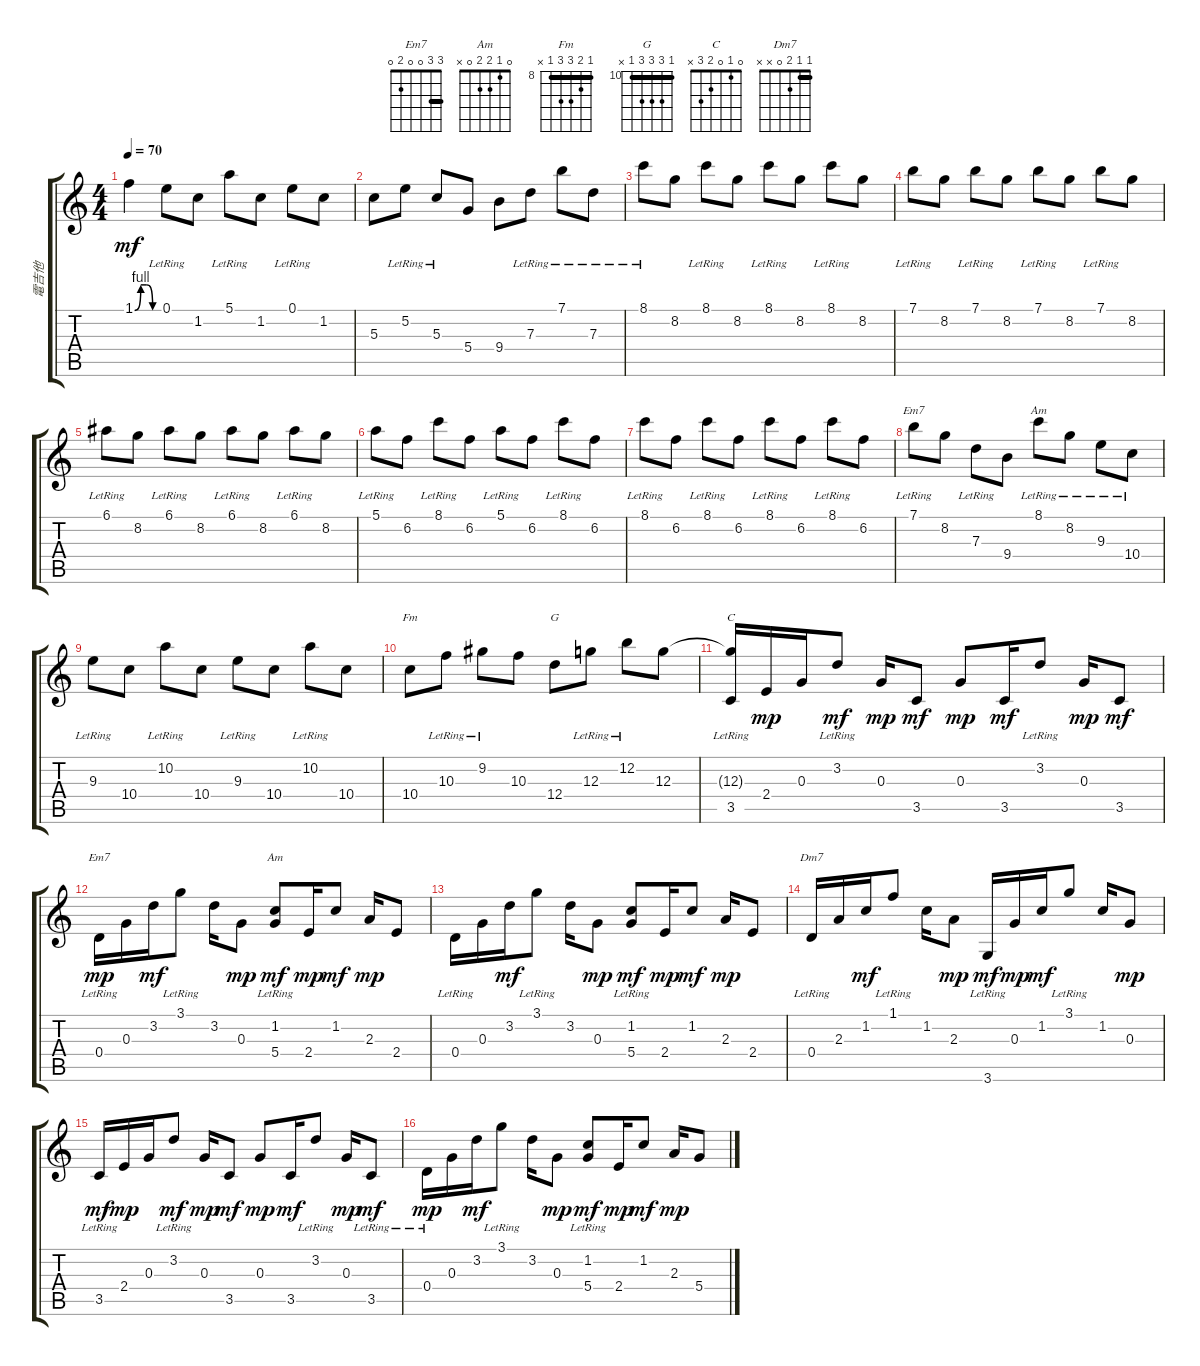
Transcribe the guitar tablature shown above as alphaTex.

\track ("電吉他" "電吉他") {instrument overdrivenguitar}
\staff {score tabs}
\tuning (E4 B3 G3 D3 A2 E2) {hide}
\chord ("Em7" 7 8 7 9 7 x) {firstfret 7 barre 7}
\chord ("Am" 8 10 9 10 0 x) {firstfret 8}
\chord ("Fm" 8 9 10 10 8 x) {firstfret 8 barre 8}
\chord ("G" 10 12 12 12 10 x) {firstfret 10 barre 10}
\chord ("C" 0 1 0 2 3 x)
\chord ("Em7" 3 3 0 0 2 0) {barre 3}
\chord ("Am" 0 1 2 2 0 x)
\chord ("Dm7" 1 1 2 0 x x) {barre 1}
\ts (4 4)
\tempo 70
\clef g2
\ks c
1.1{be (custom 0 0 15 4 30 4 45 0 50 0 60 0)}.4{dy mf} 0.1{lr}.8 1.2.8 5.1{lr}.8 1.2.8 0.1{lr}.8 1.2.8 |
5.3.8 5.2{lr}.8 5.3{lr}.8 5.4.8 9.4.8 7.3{lr}.8 7.1{lr}.8 7.3{lr}.8 |
8.1{lr}.8 8.2.8 8.1{lr}.8 8.2.8 8.1{lr}.8 8.2.8 8.1{lr}.8 8.2.8 |
7.1{lr}.8 8.2.8 7.1{lr}.8 8.2.8 7.1{lr}.8 8.2.8 7.1{lr}.8 8.2.8 |
6.1{lr}.8 8.2.8 6.1{lr}.8 8.2.8 6.1{lr}.8 8.2.8 6.1{lr}.8 8.2.8 |
5.1{lr}.8 6.2.8 8.1{lr}.8 6.2.8 5.1{lr}.8 6.2.8 8.1{lr}.8 6.2.8 |
8.1{lr}.8 6.2.8 8.1{lr}.8 6.2.8 8.1{lr}.8 6.2.8 8.1{lr}.8 6.2.8 |
7.1{lr}.8{ch "Em7"} 8.2.8 7.3{lr}.8 9.4.8 8.1{lr}.8{ch "Am"} 8.2{lr}.8 9.3{lr}.8 10.4{lr}.8 |
9.3{lr}.8 10.4.8 10.2{lr}.8 10.4.8 9.3{lr}.8 10.4.8 10.2{lr}.8 10.4.8 |
10.4.8{ch "Fm"} 10.3{lr}.8 9.2{lr}.8 10.3.8 12.4.8{ch "G"} 12.3{lr}.8 12.2{lr}.8 12.3.8 |
(12.3{t} 3.5{lr}).16{ch "C"} 2.4.16{dy mp} 0.3.16 3.2{lr}.8{dy mf} 0.3.16{dy mp} 3.5.8{dy mf} 0.3.8{dy mp} 3.5.16{dy mf} 3.2{lr}.8 0.3.16{dy mp} 3.5.8{dy mf} |
0.4{lr}.16{ch "Em7" dy mp} 0.3.16 3.2.16{dy mf} 3.1{lr}.8 3.2.16 0.3.8{dy mp} (1.2{lr} 5.4).8{ch "Am" dy mf} 2.4.16{dy mp} 1.2.8{dy mf} 2.3.16{dy mp} 2.4.8 |
0.4{lr}.16 0.3.16 3.2.16{dy mf} 3.1{lr}.8 3.2.16 0.3.8{dy mp} (1.2{lr} 5.4).8{dy mf} 2.4.16{dy mp} 1.2.8{dy mf} 2.3.16{dy mp} 2.4.8 |
0.4{lr}.16{ch "Dm7"} 2.3.16 1.2.16{dy mf} 1.1{lr}.8 1.2.16 2.3.8{dy mp} 3.6{lr}.16{dy mf} 0.3.16{dy mp} 1.2.16{dy mf} 3.1{lr}.8 1.2.16 0.3.8{dy mp} |
3.5{lr}.16{dy mf} 2.4.16{dy mp} 0.3.16 3.2{lr}.8{dy mf} 0.3.16{dy mp} 3.5.8{dy mf} 0.3.8{dy mp} 3.5.16{dy mf} 3.2{lr}.8 0.3.16{dy mp} 3.5{lr}.8{dy mf} |
0.4{lr}.16{dy mp} 0.3.16 3.2.16{dy mf} 3.1{lr}.8 3.2.16 0.3.8{dy mp} (1.2{lr} 5.4).8{dy mf} 2.4.16{dy mp} 1.2.8{dy mf} 2.3.16{dy mp} 5.4.8
